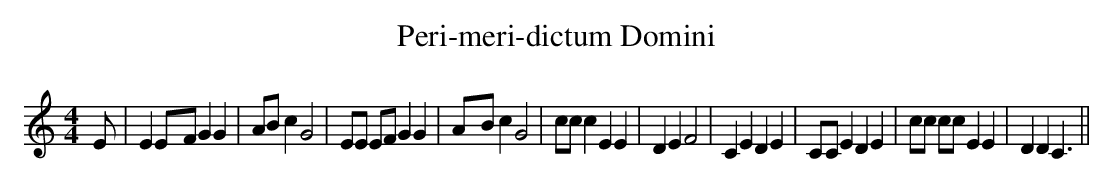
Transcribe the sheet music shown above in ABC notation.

X:1
T:Peri-meri-dictum Domini
M:4/4
L:1/4
K:C
 E/2| EE/2-F/2 G G| A/2B/2 c G2| E/2E/2 E/2F/2 G G|A/2-B/2 c G2| c/2c/2 c E E|\
 D E F2| C E D E| C/2C/2 E D E| c/2c/2 c/2c/2 E E| D D C3/2||
